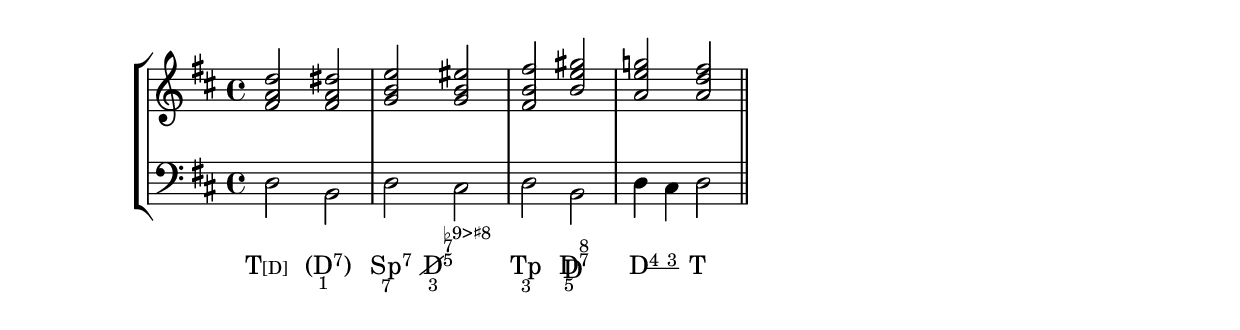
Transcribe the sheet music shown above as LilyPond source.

% cadenca-method-one.ly :- for demonstrating the use of harmonyli.ly
% Copyright (c) 2019 Karsten Reincke, 
%

% This file is distributed under the terms of the MIT license:
% --------------------------------------
% Copyright 2019 Karsten Reincke (Frankfurt)

% Permission is hereby granted, free of charge, to any person obtaining a copy 
% of this software and associated documentation files (the "Software"), to deal 
% in the Software without restriction, including without limitation the rights 
% to use, copy, modify, merge, publish, distribute, sublicense, and/or sell 
% copies of the Software, and to permit persons to whom the Software is 
% furnished to do so, subject to the following conditions:

% The above copyright notice and this permission notice shall be included in all 
% copies or substantial portions of the Software.

% THE SOFTWARE IS PROVIDED "AS IS", WITHOUT WARRANTY OF ANY KIND, EXPRESS OR 
% IMPLIED, INCLUDING BUT NOT LIMITED TO THE WARRANTIES OF MERCHANTABILITY, 
% FITNESS FOR A PARTICULAR PURPOSE AND NONINFRINGEMENT. IN NO EVENT SHALL THE 
% AUTHORS OR COPYRIGHT HOLDERS BE LIABLE FOR ANY CLAIM, DAMAGES OR OTHER 
% LIABILITY, WHETHER IN AN ACTION OF CONTRACT, TORT OR OTHERWISE, ARISING 
% FROM, OUT OF OR IN CONNECTION WITH THE SOFTWARE OR THE USE OR OTHER DEALINGS 
% IN THE SOFTWARE.

\version "2.18.2"

\header { tagline = "" }
% harmonyli.ly :- a library for inserting Functional Harmony Analysis Symbols 
% into musical scores encoded in and created by LilyPOnd
%
% Copyright (c) 2019 Karsten Reincke, Frankfurt, Hans Blum
%
% This file is distributed either under the terms of the MIT license or under 
% the terms of the GPLv3 license. Feel free to choose the distribution method 
% you prefer by deleting the unsuitable licensing statement (Don't delete both): 
%
% (a) If you want to use it under the terms of the MIT license erase the 
%     following GPLv3 licensing statement:
% (b) If you want to use harmonyli.ly under the terms of the GPLv2 license
%      erase the following MIT license text
%
% GPLv3-Licensing Statement
% -------------------------

% This program is free software: you can redistribute it and/or modify
% it under the terms of the GNU General Public License as published by
% the Free Software Foundation, either version 3 of the License, or
% (at your option) any later version.

% This program is distributed in the hope that it will be useful,
% but WITHOUT ANY WARRANTY; without even the implied warranty of
% MERCHANTABILITY or FITNESS FOR A PARTICULAR PURPOSE.  See the
% GNU General Public License for more details.

% You should have received a copy of the GNU General Public License
% along with this program.  If not, see <https://www.gnu.org/licenses/>.

% MIT-License and Licensing Statement
% --------------------------------------
% Copyright 2019 Karsten Reincke, Frankfurt

% Permission is hereby granted, free of charge, to any person 
% obtaining a copy of this software and associated documentation 
% files (the "Software"), to deal in the Software without 
% restriction, including without limitation the rights to use, 
% copy, modify, merge, publish, distribute, sublicense, and/or sell 
% copies of the Software, and to permit persons to whom the 
% Software is furnished to do so, subject to the following conditions:

% The above copyright notice and this permission notice shall be 
% included in all copies or substantial portions of the Software.

% THE SOFTWARE IS PROVIDED "AS IS", WITHOUT WARRANTY OF ANY KIND, 
% EXPRESS OR IMPLIED, INCLUDING BUT NOT LIMITED TO THE WARRANTIES 
% OF MERCHANTABILITY, FITNESS FOR A PARTICULAR PURPOSE AND 
% NONINFRINGEMENT. IN NO EVENT SHALL THE AUTHORS OR COPYRIGHT 
% HOLDERS BE LIABLE FOR ANY CLAIM, DAMAGES OR OTHER LIABILITY, 
% WHETHER IN AN ACTION OF CONTRACT, TORT OR OTHERWISE, ARISING 
% FROM, OUT OF OR IN CONNECTION WITH THE SOFTWARE OR THE USE 
% OR OTHER DEALINGS IN THE SOFTWARE.
%
% Some Compliance Hints: 
% ----------------------
% (A) MIT Usage
% -------------
% (1) For using harmonyli.ly compliantly it is sufficient if the
% MIT license text is part of this file.
% (2) For modifying harmonyli.ly compliantly or for using part of
% it, it is sufficient if the MIT license text is included in 
% all copies or substantial portions
% (3) Under the terms of the MIT license you may use harmonyli.ly
% as part of your overarching work and you may distribute this
% overarching complex as whole under any license you want. But
% you may not erase the MIT license text in this file or in
% all derived files - just as the MIT license requires:
%
% The above copyright notice and this permission notice shall be 
% included in all copies or substantial portions of the Software.
%
% (B) GPLv3 Usage
% ---------------
% If you prefer to distribute harmonyli.ly under the terms of the
% GPLv3, then you have to fulfill all requirements of the GPLv3,
% especially those of §4 and §5 (strong copyleft effect and so on)
% and those of §6 (Conveying Non-Source Forms)
%
%%%%%%%%%%%%%%%%%%%%%%%%%%%%%%%%%%%%%%%%%%%%%%%%%%%%%%%%%%%%%%%%%%%%

% Reference to groundwork
% -----------------------
% harmonyli.ly heavily uses ideas and code of Klaus Blum's groundwork which has 
% been published in the 'Lilypond Snippet Repository':
% -> http://lsr.di.unimi.it/LSR/Item?id=967
%
% In a mail from Nov. the 4th 2019 Klaus Blum explicitly approved that he 
% a) distributes his code under the terms of the (American) public domain 
% b) agrees to use his file as groundwork for harmonyli.ly
% c) to distribute the result under the terms of of a dual-license: the user 
%    shall be enabled to choose whether he wants to use it under the terms
%   of the GPLv3 or the MIT
%
% Just as Klaus Blum's groundwork, also harmonyli.ly uses some explanations of 
% Neil Puttock by which he described the use text span engraver.
% -> http://www.mail-archive.com/lilypond-user%40gnu.org/msg60732.html
%%%%%%%%%%%%%%%%%%%%%%%%%%%%%%%%%%%%%%%%%%%%%%%%%%%%%%%%%%%%%%%%%%%%

\version "2.18.2"

%%%%%%%%%%%%%%%%%%%%%%%%%%%%%%%%%%%%%%%%%%%%%%%%%%%%%%%%%%%%%%%%%%%%%%
% Definition using the EBNF to formally describe the structure of a
% Functional Harmony Analysis Symbol ( = part of the functional harmony theory)
% 
% FHAS ::= {x},(cRS|RS),{DV} { BN }, { SN }, {AN, {AN, {AN, {AN, {AN}}}}}, {CT} {FS}
%
% cRS ::= RS,DV /* not separated by a blank */
%
%  RS ::= 'T' | 't' | 'S' | 's' | 'SS' | 'D' | 'd' | 'DD' 
%
%  DV ::= 'p' | 'P' | 'g' | 'G' | 
%
%   x ::= 'x' /* cross thought the RS */ 
%
%  BN ::= '1', ... ,'7'
%  SN ::= AN
%  AN ::= '1', ... ,'12'
%  CT ::= 'c', 'cis', ... 'h' | cRS
%
% Note: this is a syntactical definition. There is a semantical restriction
% which cannot easily be expressed by a context free grammar. The condition
% is 'AN1 < AN2 < AN3 < AN4 < AN5'. Therefore we only use the symbol AN
%
% Note: This definition also allows to express some a bit esoteric analyze 
% results like (Double Dominant or Double Sub dominant or Tonika,... relative
% counter relative) without no root tone / note. It depends on the context
% (and the viewpoint of the analyzer), which of them are semantically adequate.  
%%%%%%%%%%%%%%%%%%%%%%%%%%%%%%%%%%%%%%%%%%%%%%%%%%%%%%%%%%%%%%%%%%%%%%%%%%%

%%%%%%%%%%%%%%%%%%%%%%%%%%%%%%%%%%%%%%%%%%%%%%%%%%%%%%%%%%%%%%%%%%%%%%%%%%%
% Some implementation details:
% We refer to the parts of a RFS by the following identifiers:
%
%                                                        5 added note number = e | e5
%                                                        4 added note number = d | d4
%                                                        3 added note number = c | c3
%                           Sopran-Note-Number = S | SN  2 added note number = b | b2
%  fillstring = fsr | FSr   Riemann-Symbol = RS          1 added note number = a | a1  fillstring = fsr | FSr
%                           Bass-Note-Number = B | BN
% 
%
% This harmonyli.ly offers 3 interfaces:
%
% A) The basic method of harmonyli.ly is 'rfs' (riemann functional symbol). It 
% expects all elements of an RFS at a specific position and none of them may be 
% forgotten. If any of elements shall not be used, then the respective argument 
% must contain a "".
%
% Advantage: The analyzer gets the complete freedom to create his own version.
% Disadvantage: He must respect all details for not getting surprising results
% 
% B) The core method of harmonyli.ly is the method 'RFS'. It takes the naked 
% Riemann Symbol (like T, Tp, S, D, ...) and a list of pairs using the values of 
% BNoteKey, SNoteKey, ... as keys and as value any string / markup the user 
% wants to insert into the Riemann Function Symbol
%
% On this level, there exist 4 variants:
%   a) the method RFS - as described above
%   b) the method dRFS :- doubling the root RS symbol
%   c) the method xRFS :- crossing out the root RS symbol
%   d) the method xdRFS :- crossing out the doubled root RS symbol 
%
% Advantage: The analyzer may ignore the key value pairs he do not need.
% Disadvantage: He must know / respect the syntax of an association list
%
% C) Finally harmonyli.ly offers some often used instantiations of RFS
% as prepared functions
%
% Advantage: It is simple to insert such fixed RFS.
% Disadvantage: Not all RFS are delivered as fixed RFS
%%%%%%%%%%%%%%%%%%%%%%%%%%%%%%%%%%%%%%%%%%%%%%%%%%%%%%%%%%%%%%%%%%%%%%%%%%%%




%%%%%%%%%%%%%%%%%%%%%%%%%%%%%%%%%%%%%%%%%%%%%%%%%%%%%%%%%%%%%%%%%%%%%%%%%%
%
% About some special features
%
% (1) intermediary dominant and intermediary sections
% -----------------------------------------------
% Sometimes, the musicologist wants to express that in an intermediary section
% all chords function with respect to an intermediary harmonical focus instead
% being described with respect to the basic tone. 
% 
% The most simple example for such an intermediary section is the 'intermediary 
% dominant' (in German: 'Zwischendominante): It is not the dominant of the (
% keynote) tonic, but the dominant of the following chord.

% Moreover, sometimes the chord to which an intermediary section is refered
% does not close the section but is replaced by a functional equivalent. A
% famous example is the 'deceptive cadence' as closure of such an intermediary
% section.

% Hence, sometimes the musicologist does not only want to express that he reads
% a succession of chords as an intermediary section, he also want to explicitly
% name the assumed harmonical focus.

% For that purpose harmonyli.ly offers rows of intermediary chords:
%
% IntermediarySection ::- 'initIntermediaryArea' RFS+ closingRFS
%                 RFS ::- /* see above */
%          closingRFS ::- RFS with special parameter 'Context'
%
%
% (2) ZoomAnalyses
% ----------------
%
% In theoretical harmonical analyses often each analysis symbol refers to one 
% chord. In practical harmoncal analyses the analysis symbols refer to rows of 
% tones which are treated as passing notes.

% But sometimes, the musicologist does not want to ignore some shorter notes.
% Instead of this, he wants to increase the granularity of his symbols by
% integrating such 'detail notes' into his symbol. He wants to zoom into the
% the score.
%
% The most known example is the suspended chord as for example
%   6>5
%   4>3
%  D 
%
% For enabling musicologists to express such details, harmonyli.ly offers
% ZoomAreas. ZoomAreas use one pure Riemann Symbol for all chords, and the
% differences of the cords are described by numbers referring to the base tone
% of the chord
%
% ZoomArea ::- 
%     'initZoomArea' 
%     'setZoomRoot' 
%     'openZoomArea'
%     'setZoomSuccessor'+
%     'closeZoomArea'
%%%%%%%%%%%%%%%%%%%%%%%%%%%%%%%%%%%%%%%%%%%%%%%%%%%%%%%%%%%%%%%%%%%%%%%%%%%%%


% harmonyli.ly config area

% ImInfix

#(define imInfix "")


% ---------------------------------------------------------------------
% Harmonyli Interface No 1: The basic method for inserting all manually
% ---------------------------------------------------------------------

 
#(define-markup-command (has layout props RS SN BN aN bN cN dN eN CT fstl fstr)
  (markup? markup? markup? markup? markup? markup? markup? markup? markup? markup? markup?)
  (let* ((lCT (string-append "[" CT "]")))
    (if (equal? CT "")(set! lCT ""))
    (interpret-markup layout props
     #{
       \markup{
         \concat {
           $fstl
           \override #'(baseline-skip . 1.4)
           \center-column {
             \override #`(direction . ,UP)
             \override #'(baseline-skip . 2.0)
             \dir-column {
               \halign #CENTER
                \concat { $RS \tiny {  $lCT  } }
               \tiny
               \halign #CENTER
               $SN
             }
             \tiny
             $BN
           }
           \tiny
           \override #`(direction . ,UP)
           \override #'(baseline-skip . 0.8)
           \dir-column {
             " "
             {
               \override #`(direction . ,UP)
               \override #'(baseline-skip . 1.3)
               \dir-column { $aN  $bN $cN $dN $eN }
             }
           }
           $fstr
         }
       }
     #}
 )))
 

#(define-markup-command 
  (flosx layout props 
    RSl SNl BNl aNl bNl cNl dNl eNl CTl fstll fstrl
    RSr SNr BNr aNr bNr cNr dNr eNr CTr fstlr fstrr
    )
  ( markup? markup? markup? markup? markup? markup? markup? markup? markup?
    markup? markup? markup? markup? markup? markup? markup? markup? markup?
    markup? markup? markup? markup?
  )

    (interpret-markup layout props
     #{
        \markup{
          \box
          \concat {
            \has #RSl #SNl #BNl #aNl #bNl #cNl #dNl #eNl #CTl $fstll $fstrl
            " ⇨ "
            \has #RSr #SNr #BNr #aNr #bNr #cNr #dNr #eNr #CTr $fstlr $fstrr
          }      
        }
     #}
 ))
 
% ------------------------------------------------------------------------------
% Harmonyli Interface No 2.A: The core method for inserting only relevant values
% ------------------------------------------------------------------------------

#(define BNoteKey "B")
#(define SNoteKey "S")
#(define aNoteKey "a")
#(define bNoteKey "b")
#(define cNoteKey "c")
#(define dNoteKey "d")
#(define eNoteKey "e")
% LÖSCHEN DEPRECATED
% #(define fsKey "f")
% LÖSCHEN DEPRECATED
#(define fsKeyL "fl")
#(define fsKeyR "fr")

#(define RsSpec "T")
#(define RsCont "C")

#(define NBNoteKey "nB")
#(define NSNoteKey "nS")
#(define NaNoteKey "na")
#(define NbNoteKey "nb")
#(define NcNoteKey "nc")
#(define NdNoteKey "nd")
#(define NeNoteKey "ne")
#(define NRsSpec "nT")
#(define NRsCont "nC")
#(define NfsKeyL "nfl")
#(define NfsKeyR "nfr")

#(define BNoteDValue "")
#(define SNoteDValue "")
#(define aNoteDValue "")
#(define bNoteDValue "")
#(define cNoteDValue "")
#(define dNoteDValue "")
#(define eNoteDValue "")
#(define fsDValue "") 
#(define RsSpecDValue "")
#(define RsContDValue "")

% The RS can be crossed out and or doubled To express the combinations
% we invent a parameter RS taking the values [ n (normal) | x | d | xd ]
% x

% evaluating the arguments:
% gets the associatedList and the key of the wanted RFS element
% if any pair in the list contains the key, it returns the value
% defined in the pair, otherwise it returns the default value
#(define (assign keyValue assocList defaultValue)
  (string? list?)
  (let* ((localPair (assoc keyValue assocList)))
    (if localPair (cdr localPair) defaultValue)
  )
)

% INTERFACE 2.A
% returns the Riemann Function Symbol as markup
#(define-markup-command (setHas layout props RS AL)
  (markup? list?)
  (let*
    ( 
      (lRS (assign RsSpec AL RsSpecDValue ))
      (lBN (assign BNoteKey AL BNoteDValue))
      (lSN (assign SNoteKey AL SNoteDValue))
      (laN (assign aNoteKey AL aNoteDValue))
      (lbN (assign bNoteKey AL bNoteDValue))
      (lcN (assign cNoteKey AL cNoteDValue))
      (ldN (assign dNoteKey AL dNoteDValue))
      (leN (assign eNoteKey AL eNoteDValue))
      (lCT (assign RsCont AL RsContDValue))
      (lFSl (assign fsKeyL AL fsDValue))
      (lFSr (assign fsKeyR AL fsDValue))
    )
  
    (interpret-markup layout props
      (cond
        ( (equal? lRS "d")
          #{
             \markup \has \double #RS #lSN #lBN  #laN #lbN #lcN #ldN #leN #lCT #lFSl #lFSr 
          #}
        )
        ( (equal? lRS "x")
          #{
             \markup \has \crossout #RS #lSN #lBN  #laN #lbN #lcN #ldN #leN #lCT #lFSl #lFSr
          #}
        )
        ( (equal? lRS "xd")
          #{
             \markup \has \crossout \double #RS #lSN #lBN  #laN #lbN #lcN #ldN #leN #lCT #lFSl #lFSr
          #}
        )
        ( (equal? lRS "dx")
          #{
             \markup \has \crossout \double #RS #lSN #lBN  #laN #lbN #lcN #ldN #leN #lCT #lFSl #lFSr
          #}
        )
        ( else
          #{
             \markup \has #RS #lSN #lBN  #laN #lbN #lcN #ldN #leN #lCT #lFSl #lFSr
          #}
        )
      )
    )
   )
 )

% INTERFACE 2.A
% returns the Riemann Function Symbol as markup
#(define-markup-command (setFLAS layout props RSl RSr AL)
  (markup? markup? list?)
  (let*
    ( (lBNl (assign BNoteKey AL BNoteDValue))
      (lSNl (assign SNoteKey AL SNoteDValue))
      (laNl (assign aNoteKey AL aNoteDValue))
      (lbNl (assign bNoteKey AL bNoteDValue))
      (lcNl (assign cNoteKey AL cNoteDValue))
      (ldNl (assign dNoteKey AL dNoteDValue))
      (leNl (assign eNoteKey AL eNoteDValue))
      (lRSl (assign RsSpec AL RsSpecDValue ))
      (lCTl (assign RsCont AL RsContDValue)) 
      (lFSll (assign fsKeyL AL fsDValue))
      (lFSrl (assign fsKeyR AL fsDValue))
           
      (lBNr (assign NBNoteKey AL BNoteDValue))
      (lSNr (assign NSNoteKey AL SNoteDValue))
      (laNr (assign NaNoteKey AL aNoteDValue))
      (lbNr (assign NbNoteKey AL bNoteDValue))
      (lcNr (assign NcNoteKey AL cNoteDValue))
      (ldNr (assign NdNoteKey AL dNoteDValue))
      (leNr (assign NeNoteKey AL eNoteDValue))
      (lRSr (assign NRsSpec AL RsSpecDValue ))
      (lCTr (assign NRsCont AL RsContDValue))      
      (lFSlr (assign NfsKeyL AL fsDValue))
      (lFSrr (assign NfsKeyR AL fsDValue))
    )
  
    (interpret-markup layout props
      (cond
        ;; ---------- combinations with left double
        ( (and (equal? lRSl "d") (equal? lRSr "d"))
          #{
             \markup \flosx 
                \double #RSl #lSNl #lBNl  #laNl #lbNl #lcNl #ldNl #leNl #lCTl #lFSll #lFSrl
                \double #RSr #lSNr #lBNr  #laNr #lbNr #lcNr #ldNr #leNr #lCTr #lFSlr #lFSrr
          #}
        )
        ( (and (equal? lRSl "d") (equal? lRSr "x"))
          #{
             \markup \flosx   
                \double #RSl #lSNl #lBNl  #laNl #lbNl #lcNl #ldNl #leNl #lCTl #lFSll #lFSrl
                \crossout #RSr #lSNr #lBNr  #laNr #lbNr #lcNr #ldNr #leNr #lCTr #lFSlr #lFSrr             
          #}
        )
         ( (and (equal? lRSl "d") (equal? lRSr "dx"))
          #{
             \markup \flosx   
                \double #RSl #lSNl #lBNl  #laNl #lbNl #lcNl #ldNl #leNl #lCTl #lFSll #lFSrl
                \crossout \double #RSr #lSNr #lBNr  #laNr #lbNr #lcNr #ldNr #leNr #lCTr #lFSlr #lFSrr             
          #}
        )
         ( (and (equal? lRSl "d") (equal? lRSr "xd"))
          #{
             \markup \flosx  
                \double #RSl #lSNl #lBNl  #laNl #lbNl #lcNl #ldNl #leNl #lCTl #lFSll #lFSrl
                \crossout \double #RSr #lSNr #lBNr  #laNr #lbNr #lcNr #ldNr #leNr #lCTr #lFSlr #lFSrr             
          #}
        )
        ( (and (equal? lRSl "d") (equal? lRSr ""))
          #{
             \markup \flosx  
                \double #RSl #lSNl #lBNl  #laNl #lbNl #lcNl #ldNl #leNl #lCTl #lFSll #lFSrl
                #RSr #lSNr #lBNr  #laNr #lbNr #lcNr #ldNr #leNr #lCTr #lFSlr #lFSrr             
          #}
        )
        ;; ---------- combinations with left crossout
        ( (and (equal? lRSl "x") (equal? lRSr "d"))
          #{
             \markup \flosx  
                \crossout #RSl #lSNl #lBNl  #laNl #lbNl #lcNl #ldNl #leNl #lCTl #lFSll #lFSrl
                \double #RSr #lSNr #lBNr  #laNr #lbNr #lcNr #ldNr #leNr #lCTr #lFSlr #lFSrr             
          #}
        )
        ( (and (equal? lRSl "x") (equal? lRSr "x"))
          #{
             \markup \flosx  
                \crossout #RSl #lSNl #lBNl  #laNl #lbNl #lcNl #ldNl #leNl #lCTl #lFSll #lFSrl
                \crossout #RSr #lSNr #lBNr  #laNr #lbNr #lcNr #ldNr #leNr #lCTr #lFSlr #lFSrr             
          #}
        )
         ( (and (equal? lRSl "x") (equal? lRSr "dx"))
          #{
             \markup \flosx  
                \crossout #RSl #lSNl #lBNl  #laNl #lbNl #lcNl #ldNl #leNl #lCTl #lFSll #lFSrl
                \crossout \double #RSr #lSNr #lBNr  #laNr #lbNr #lcNr #ldNr #leNr #lCTr #lFSlr #lFSrr             
          #}
        )
         ( (and (equal? lRSl "x") (equal? lRSr "xd"))
          #{
             \markup \flosx  
                \crossout #RSl #lSNl #lBNl  #laNl #lbNl #lcNl #ldNl #leNl #lCTl #lFSll #lFSrl
                \crossout \double #RSr #lSNr #lBNr  #laNr #lbNr #lcNr #ldNr #leNr #lCTr #lFSlr #lFSrr             
          #}
        )
        ( (and (equal? lRSl "x") (equal? lRSr ""))
          #{
             \markup \flosx  
                \crossout #RSl #lSNl #lBNl  #laNl #lbNl #lcNl #ldNl #leNl #lCTl #lFSll #lFSrl
                #RSr #lSNr #lBNr  #laNr #lbNr #lcNr #ldNr #leNr #lCTr #lFSlr #lFSrr             
          #}
        )
        ;; ---------- combinations with left crossout double (dx)
        ( (and (equal? lRSl "dx") (equal? lRSr "d"))
          #{
             \markup \flosx  
                \crossout \double #RSl #lSNl #lBNl  #laNl #lbNl #lcNl #ldNl #leNl #lCTl #lFSll #lFSrl
                \double #RSr #lSNr #lBNr  #laNr #lbNr #lcNr #ldNr #leNr #lCTr #lFSlr #lFSrr             
          #}
        )
        ( (and (equal? lRSl "dx") (equal? lRSr "x"))
          #{
             \markup \flosx  
                \crossout \double #RSl #lSNl #lBNl  #laNl #lbNl #lcNl #ldNl #leNl #lCTl #lFSll #lFSrl
                \crossout #RSr #lSNr #lBNr  #laNr #lbNr #lcNr #ldNr #leNr #lCTr #lFSlr #lFSrr             
          #}
        )
         ( (and (equal? lRSl "dx") (equal? lRSr "dx"))
          #{
             \markup \flosx  
                \crossout \double #RSl #lSNl #lBNl  #laNl #lbNl #lcNl #ldNl #leNl #lCTl #lFSll #lFSrl
                \crossout \double #RSr #lSNr #lBNr  #laNr #lbNr #lcNr #ldNr #leNr #lCTr #lFSlr #lFSrr             
          #}
        )
         ( (and (equal? lRSl "dx") (equal? lRSr "xd"))
          #{
             \markup \flosx  
                \crossout \double #RSl #lSNl #lBNl  #laNl #lbNl #lcNl #ldNl #leNl #lCTl #lFSll #lFSrl
                \crossout \double #RSr #lSNr #lBNr  #laNr #lbNr #lcNr #ldNr #leNr #lCTr #lFSlr #lFSrr             
          #}
        )
        ( (and (equal? lRSl "dx") (equal? lRSr ""))
          #{
             \markup \flosx  
                \crossout \double #RSl #lSNl #lBNl  #laNl #lbNl #lcNl #ldNl #leNl #lCTl #lFSll #lFSrl
                #RSr #lSNr #lBNr  #laNr #lbNr #lcNr #ldNr #leNr #lCTr #lFSlr #lFSrr             
          #}
        )
        ;; ---------- combinations with left crossout double (xd)
        ( (and (equal? lRSl "xd") (equal? lRSr "d"))
          #{
             \markup \flosx  
                \crossout \double #RSl #lSNl #lBNl  #laNl #lbNl #lcNl #ldNl #leNl #lCTl #lFSll #lFSrl
                \double #RSr #lSNr #lBNr  #laNr #lbNr #lcNr #ldNr #leNr #lCTr #lFSlr #lFSrr             
          #}
        )
        ( (and (equal? lRSl "xd") (equal? lRSr "x"))
          #{
             \markup \flosx  
                \crossout \double #RSl #lSNl #lBNl  #laNl #lbNl #lcNl #ldNl #leNl #lCTl #lFSll #lFSrl
                \crossout #RSr #lSNr #lBNr  #laNr #lbNr #lcNr #ldNr #leNr #lCTr #lFSlr #lFSrr             
          #}
        )
         ( (and (equal? lRSl "xd") (equal? lRSr "dx"))
          #{
             \markup \flosx  
                \crossout \double #RSl #lSNl #lBNl  #laNl #lbNl #lcNl #ldNl #leNl #lCTl #lFSll #lFSrl
                \crossout \double #RSr #lSNr #lBNr  #laNr #lbNr #lcNr #ldNr #leNr #lCTr #lFSlr #lFSrr             
          #}
        )
         ( (and (equal? lRSl "xd") (equal? lRSr "xd"))
          #{
             \markup \flosx  
                \crossout \double #RSl #lSNl #lBNl  #laNl #lbNl #lcNl #ldNl #leNl #lCTl #lFSll #lFSrl
                \crossout \double #RSr #lSNr #lBNr  #laNr #lbNr #lcNr #ldNr #leNr #lCTr #lFSlr #lFSrr             
          #}
        )
        ( (and (equal? lRSl "xd") (equal? lRSr ""))
          #{
             \markup \flosx  
                \crossout \double #RSl #lSNl #lBNl  #laNl #lbNl #lcNl #ldNl #leNl #lCTl #lFSll #lFSrl
                #RSr #lSNr #lBNr  #laNr #lbNr #lcNr #ldNr #leNr #lCTr #lFSlr #lFSrr             
          #}
        )
        ;; ---------- combinations with left pure
        ( (and (equal? lRSl "") (equal? lRSr "d"))
          #{
             \markup \flosx  
                #RSl #lSNl #lBNl  #laNl #lbNl #lcNl #ldNl #leNl #lCTl #lFSll #lFSrl
                \double #RSr #lSNr #lBNr  #laNr #lbNr #lcNr #ldNr #leNr #lCTr #lFSlr #lFSrr             
          #}
        )
        ( (and (equal? lRSl "") (equal? lRSr "x"))
          #{
             \markup \flosx  
                #RSl #lSNl #lBNl  #laNl #lbNl #lcNl #ldNl #leNl #lCTl #lFSll #lFSrl
                \crossout #RSr #lSNr #lBNr  #laNr #lbNr #lcNr #ldNr #leNr #lCTr #lFSlr #lFSrr             
          #}
        )
         ( (and (equal? lRSl "") (equal? lRSr "dx"))
          #{
             \markup \flosx  
                #RSl #lSNl #lBNl  #laNl #lbNl #lcNl #ldNl #leNl #lCTl #lFSll #lFSrl
                \crossout \double #RSr #lSNr #lBNr  #laNr #lbNr #lcNr #ldNr #leNr #lCTr #lFSlr #lFSrr             
          #}
        )
         ( (and (equal? lRSl "") (equal? lRSr "xd"))
          #{
             \markup \flosx  
                #RSl #lSNl #lBNl  #laNl #lbNl #lcNl #ldNl #leNl #lCTl #lFSll #lFSrl
                \crossout \double #RSr #lSNr #lBNr  #laNr #lbNr #lcNr #ldNr #leNr #lCTr #lFSlr #lFSrr             
          #}
        )

        ( else
          #{
             \markup \flosx 
                #RSl #lSNl #lBNl  #laNl #lbNl #lcNl #ldNl #leNl #lCTl #lFSll #lFSrl
                #RSr #lSNr #lBNr  #laNr #lbNr #lcNr #ldNr #leNr #lCTr #lFSlr #lFSrr             
         #}
        )
      )
    )
   )
 )

% ------------------------------------------------------------------------------
% Harmonyli Interface No 2.B: Functions to use intermediary areas
% ------------------------------------------------------------------------------

% returns the Riemann Function Symbol as markup
#(define-markup-command (setImHas layout props RS AL)
  (markup? list?)
  (let*
    ( (lBN (assign BNoteKey AL BNoteDValue))
      (lSN (assign SNoteKey AL SNoteDValue))
      (laN (assign aNoteKey AL aNoteDValue))
      (lbN (assign bNoteKey AL bNoteDValue))
      (lcN (assign cNoteKey AL cNoteDValue))
      (ldN (assign dNoteKey AL dNoteDValue))
      (leN (assign eNoteKey AL eNoteDValue))
      (lRS (assign RsSpec AL RsSpecDValue ))
      (lCT (assign RsCont AL RsContDValue))
      (lFSl (assign fsKeyL AL fsDValue))
      (lFSr (assign fsKeyR AL fsDValue))
    )
    (set! lFSl (string-append lFSl "(" imInfix  ))
    (set! lFSr (string-append imInfix  ")" lFSr ))
    (interpret-markup layout props
      (cond
        ( (equal? lRS "d")
          #{
             \markup \has \double #RS #lSN #lBN  #laN #lbN #lcN #ldN #leN #lCT #lFSl #lFSr
          #}
        )
        ( (equal? lRS "x")
          #{
             \markup \has \crossout #RS #lSN #lBN  #laN #lbN #lcN #ldN #leN #lCT #lFSl #lFSr
          #}
        )
        ( (equal? lRS "xd")
          #{
             \markup \has \crossout \double #RS #lSN #lBN  #laN #lbN #lcN #ldN #leN #lCT #lFSl #lFSr
          #}
        )
        ( (equal? lRS "dx")
          #{
             \markup \has \crossout \double #RS #lSN #lBN  #laN #lbN #lcN #ldN #leN #lCT #lFSl #lFSr
          #}
        )
        ( else
          #{
             \markup \has #RS #lSN #lBN  #laN #lbN #lcN #ldN #leN #lCT #lFSl #lFSr
          #}
        )
      )
    )
   )
 )

% returns the Riemann Function Symbol as markup
#(define-markup-command (openImRow layout props RS AL)
  (markup? list?)
  (let*
    ( (lBN (assign BNoteKey AL BNoteDValue))
      (lSN (assign SNoteKey AL SNoteDValue))
      (laN (assign aNoteKey AL aNoteDValue))
      (lbN (assign bNoteKey AL bNoteDValue))
      (lcN (assign cNoteKey AL cNoteDValue))
      (ldN (assign dNoteKey AL dNoteDValue))
      (leN (assign eNoteKey AL eNoteDValue))
      (lRS (assign RsSpec AL RsSpecDValue ))
      (lCT (assign RsCont AL RsContDValue))
      (lFSl (assign fsKeyL AL fsDValue))
      (lFSr (assign fsKeyR AL fsDValue))
    )
    (set! lFSl (string-append lFSl "(" imInfix ))
    (interpret-markup layout props
      (cond
        ( (equal? lRS "d")
          #{
             \markup \has \double #RS #lSN #lBN  #laN #lbN #lcN #ldN #leN #lCT #lFSl #lFSr
          #}
        )
        ( (equal? lRS "x")
          #{
             \markup \has \crossout #RS #lSN #lBN  #laN #lbN #lcN #ldN #leN #lCT #lFSl #lFSr
          #}
        )
        ( (equal? lRS "xd")
          #{
             \markup \has \crossout \double #RS #lSN #lBN  #laN #lbN #lcN #ldN #leN #lCT #lFSl #lFSr
          #}
        )
        ( (equal? lRS "dx")
          #{
             \markup \has \crossout \double #RS #lSN #lBN  #laN #lbN #lcN #ldN #leN #lCT #lFSl #lFSr
          #}
        )
        ( else
          #{
             \markup \has #RS #lSN #lBN  #laN #lbN #lcN #ldN #leN #lCT #lFSl #lFSr
          #}
        )
      )
    )
   )
 )

% returns the Riemann Function Symbol as markup
#(define-markup-command (closeImRow layout props RS AL)
  (markup? list?)
  (let*
    ( (lBN (assign BNoteKey AL BNoteDValue))
      (lSN (assign SNoteKey AL SNoteDValue))
      (laN (assign aNoteKey AL aNoteDValue))
      (lbN (assign bNoteKey AL bNoteDValue))
      (lcN (assign cNoteKey AL cNoteDValue))
      (ldN (assign dNoteKey AL dNoteDValue))
      (leN (assign eNoteKey AL eNoteDValue))
      (lRS (assign RsSpec AL RsSpecDValue ))
      (lCT (assign RsCont AL RsContDValue))
      (lFSl (assign fsKeyL AL fsDValue))
      (lFSr (assign fsKeyR AL fsDValue))
    )
    (set! lFSr (string-append imInfix ")" lFSr ))
    (interpret-markup layout props
      (cond
        ( (equal? lRS "d")
          #{
             \markup \has \double #RS #lSN #lBN  #laN #lbN #lcN #ldN #leN #lCT #lFSl #lFSr
          #}
        )
        ( (equal? lRS "x")
          #{
             \markup \has \crossout #RS #lSN #lBN  #laN #lbN #lcN #ldN #leN #lCT #lFSl #lFSr
          #}
        )
        ( (equal? lRS "xd")
          #{
             \markup \has \crossout \double #RS #lSN #lBN  #laN #lbN #lcN #ldN #leN #lCT #lFSl #lFSr
          #}
        )
        ( (equal? lRS "dx")
          #{
             \markup \has \crossout \double #RS #lSN #lBN  #laN #lbN #lcN #ldN #leN #lCT #lFSl #lFSr
          #}
        )
        ( else
          #{
             \markup \has #RS #lSN #lBN  #laN #lbN #lcN #ldN #leN #lCT #lFSl #lFSr
          #}
        )
      )
    )
   )
 )

% ------------------------------------------------------------------------------
% Harmonyli Interface No 2.C: Functions to use zoom in analyses
% ------------------------------------------------------------------------------

initTextSpan =
#(define-music-function (parser location fText) (string?)
   #{
     \once \override TextSpanner #'direction = #DOWN
     \once \override TextSpanner #'style = #'line
     \once \override TextSpanner #'outside-staff-priority = ##f
     \once \override TextSpanner #'padding = #-0.6 % sets the distance of the line from the lyrics
     \once \override TextSpanner #'bound-details =
     #`((left . ((Y . 0)
                 (padding . 0)
                 (attach-dir . ,LEFT)))
        (left-broken . ((end-on-note . #t)))
        (right . ((Y . 0)
                  (padding . 0)
                  (attach-dir . ,RIGHT))))
     \once \override TextSpanner.bound-details.left.text = $fText
   #})


#(define-markup-command (openZoomRow layout props RS AL)
  (markup? list?)
  (let*
    ( (lBN (assign BNoteKey AL BNoteDValue))
      (lSN (assign SNoteKey AL SNoteDValue))
      (laN (assign aNoteKey AL aNoteDValue))
      (lbN (assign bNoteKey AL bNoteDValue))
      (lcN (assign cNoteKey AL cNoteDValue))
      (ldN (assign dNoteKey AL dNoteDValue))
      (leN (assign eNoteKey AL eNoteDValue))
      (lRS (assign RsSpec AL RsSpecDValue ))
      (lCT (assign RsCont AL RsContDValue))
      (lFSl (assign fsKeyL AL fsDValue))
      (lFSr (assign fsKeyR AL fsDValue))
    )
 
    (interpret-markup layout props
      (cond
        ( (equal? lRS "d")
          #{
             \markup \has \double #RS #lSN #lBN  #laN #lbN #lcN #ldN #leN #lCT #lFSl #lFSr
          #}
        )
        ( (equal? lRS "x")
          #{
             \markup \has \crossout #RS #lSN #lBN  #laN #lbN #lcN #ldN #leN #lCT #lFSl #lFSr
          #}
        )
        ( (equal? lRS "xd")
          #{
             \markup \has \crossout \double #RS #lSN #lBN  #laN #lbN #lcN #ldN #leN #lCT #lFSl #lFSr
          #}
        )
        ( (equal? lRS "dx")
          #{
             \markup \has \crossout \double #RS #lSN #lBN  #laN #lbN #lcN #ldN #leN #lCT #lFSl #lFSr
          #}
        )
        ( else
          #{
             \markup \has #RS #lSN #lBN  #laN #lbN #lcN #ldN #leN #lCT #lFSl #lFSr
          #}
        )
      )
    )
   )
 )

#(define-markup-command (openImZoomRow layout props RS AL)
  (markup? list?)
  (let*
    ( 
      (lRS (assign RsSpec AL RsSpecDValue ))    
      (lBN (assign BNoteKey AL BNoteDValue))
      (lSN (assign SNoteKey AL SNoteDValue))
      (laN (assign aNoteKey AL aNoteDValue))
      (lbN (assign bNoteKey AL bNoteDValue))
      (lcN (assign cNoteKey AL cNoteDValue))
      (ldN (assign dNoteKey AL dNoteDValue))
      (leN (assign eNoteKey AL eNoteDValue))
      (lCT (assign RsCont AL RsContDValue))
      (lFSl (assign fsKeyL AL fsDValue))
      (lFSr (assign fsKeyR AL fsDValue))
    )
    (set! lFSl (string-append lFSl "(" imInfix ))
    (interpret-markup layout props
      (cond
        ( (equal? lRS "d")
          #{
             \markup \has \double #RS #lSN #lBN  #laN #lbN #lcN #ldN #leN #lCT #lFSl #lFSr
          #}
        )
        ( (equal? lRS "x")
          #{
             \markup \has \crossout #RS #lSN #lBN  #laN #lbN #lcN #ldN #leN #lCT #lFSl #lFSr
          #}
        )
        ( (equal? lRS "xd")
          #{
             \markup \has \crossout \double #RS #lSN #lBN  #laN #lbN #lcN #ldN #leN #lCT #lFSl #lFSr
          #}
        )
        ( (equal? lRS "dx")
          #{
             \markup \has \crossout \double #RS #lSN #lBN  #laN #lbN #lcN #ldN #leN #lCT #lFSl #lFSr
          #}
        )
        ( else
          #{
             \markup \has #RS #lSN #lBN  #laN #lbN #lcN #ldN #leN #lCT #lFSl #lFSr
          #}
        )
      )
    )
   )
 )


#(define-markup-command (expZoomRow layout props AL)
  (list?)
  (let*
    ( (laN (assign aNoteKey AL aNoteDValue))
      (lbN (assign bNoteKey AL bNoteDValue))
      (lcN (assign cNoteKey AL cNoteDValue))
      (ldN (assign dNoteKey AL dNoteDValue))
      (leN (assign eNoteKey AL eNoteDValue))
    )
  
    (interpret-markup layout props
     #{
         \markup \has "" "" "" #laN #lbN #lcN #ldN #leN "" "" ""
     #}
    )
   )
 )


#(define-markup-command (closeIMZoomRow layout props AL)
  (list?)
  (let*
    ( (laN (assign aNoteKey AL aNoteDValue))
      (lbN (assign bNoteKey AL bNoteDValue))
      (lcN (assign cNoteKey AL cNoteDValue))
      (ldN (assign dNoteKey AL dNoteDValue))
      (leN (assign eNoteKey AL eNoteDValue))
      (lFSr (assign fsKeyR AL fsDValue))
    )
    (set! lFSr (string-append imInfix ")" lFSr) )
    (interpret-markup layout props
      #{ \markup \has "" "" ""  #laN #lbN #lcN #ldN #leN "" "" #lFSr #}
    )
   )
 )
% -----------------------------------------------------------------------------
% Harmonyli Interface No 3: Some often used RFS (= instantiation of level 2)
% ------------------------------------------------------------------------------

#(define-markup-command (FHAS layout props rs)
  (markup?)
  (interpret-markup layout props
    #{ \markup \setHas #rs #'() #}
   )
 )


#(define-markup-command (FHASth layout props rs)
  (markup?)
  (interpret-markup layout props
    #{ \markup \setHas #rs #'(("B"."3") ) #}
   )
 ) 
 

#(define-markup-command (Dsept layout props)
  ()
  (interpret-markup layout props
    #{ \markup \setHas "D" #'(("a"."7") ) #}
   )
 )

#(define-markup-command (Dseptnone layout props)
  ()
  (interpret-markup layout props
    #{ \markup \setHas "D" #'(("a"."7")("b"."9")) #}
   )
 )
% ---------------------------------------------------------------
%               Extender lines
% The text parameter "fText" will be placed at the left end of the extender.
% It will only consist of some spaces to move the left end a little forward.
% ---------------------------------------------------------------

fExtend =
#(define-music-function (parser location fText) (string?)
   #{
     \once \override TextSpanner #'direction = #DOWN
     \once \override TextSpanner #'style = #'line
     \once \override TextSpanner #'outside-staff-priority = ##f
     \once \override TextSpanner #'padding = #-0.6 % sets the distance of the line from the lyrics
     \once \override TextSpanner #'bound-details =
     #`((left . ((Y . 0)
                 (padding . 0)
                 (attach-dir . ,LEFT)))
        (left-broken . ((end-on-note . #t)))
        (right . ((Y . 0)
                  (padding . 0)
                  (attach-dir . ,RIGHT))))
     \once \override TextSpanner.bound-details.left.text = $fText
   #})

% ---------------------------------------------------------------
% ----- cross out the letter for "shortened dominants" (where base is omitted):
% ---------------------------------------------------------------

#(define-markup-command (crossout layout props letter)
   (markup?)
   (interpret-markup layout props
     #{
       \markup{
         \concat {
           \override #'(baseline-skip . 0.4)
           \left-column {
             $letter
             \with-dimensions #'(-0.0 . 0.0) #'(0 . 0)
             \translate-scaled #'(-0.3 . 0.3)
             \with-dimensions #'(-0.0 . 0.0) #'(0 . 0)
             \draw-line #'(2.3 . 1.8)
           }
         }
       }
     #}))

% ---------------------------------------------------------------
% ----- double-printed letters for double dominant or double subdominant:
% ---------------------------------------------------------------

#(define-markup-command (double layout props letter)
   (markup?)
   (interpret-markup layout props
     #{
       \markup{
         \concat {
           \override #'(baseline-skip . 0.4)
           \left-column {
             $letter
             \with-dimensions #'(-0.4 . 0.6) #'(0 . 0)
             $letter
           }
         }
       }
     #}))

% This is an improved function 'double' which unfortunately
% needs LilyPond 2.19.x
%#(define-markup-command (double layout props letter)
%   (markup?)
%   (interpret-markup layout props
%     #{
%       \markup{
%         \overlay {
%           $letter
%           \translate-scaled #'(0.4 . -0.4)
%           $letter
%         }
%       }
%     #}))

% ---------------------------------------------------------------
% opening round bracket before a chord:
% ---------------------------------------------------------------

openbracket = { \set stanza = \markup {\normal-text \magnify #1.1 " ("} }




  
\score {
  \new StaffGroup {
    \time 4/4
    <<
      \new Staff {
        \relative d' {
          \clef "treble" \key d \major \stemUp
          < fis a d>2	< fis a dis> < g b e> < g b eis>2 | 
          < fis b fis'>2 < b e gis> < a e' g!> < a d fis>2 \bar "||"
        }
   
      }
      \new Staff {
        \relative d { 
          \clef "bass" \key d \major \stemDown
          d2 b d cis  | d b d4 cis4 d2 \bar "||"
        }   
      }
      \addlyrics {
          \markup \setHas "T" #'(("C"."D")("fr" . " "))
          \markup \setImHas "D" #'(("B"."1")("a" . "7")("fr" . " "))
          \markup \setHas "Sp" #'(("B"."7")("a" . "7")("fl" . " ")("fr" . " "))
          \markup \setHas "D" #'(("T"."x")("B"."3")("a" . "5")("b" . "7")("c" . "♭9>♯8")("fr" . " "))
          \markup \setHas "Tp" #'(("B"."3")("fl" . " ")("fr" . " ")) 
          \markup \setHas "D" #'(("T"."d")("B"."5")("a" . "7")("b" . "8")("fr" . " "))    
          \initTextSpan "  "
          \markup \openZoomRow "D" #'(("a"."4")("fl" . " "))
          \startTextSpan
          \markup \expZoomRow #'(("a"."3")("fr" . " ")) 
          \stopTextSpan
          \markup \setHas "T" #'(("fr" . " "))
        }
    >>
  }
  \layout { \context{\Lyrics\consists "Text_spanner_engraver"} }
  \midi {}
}

